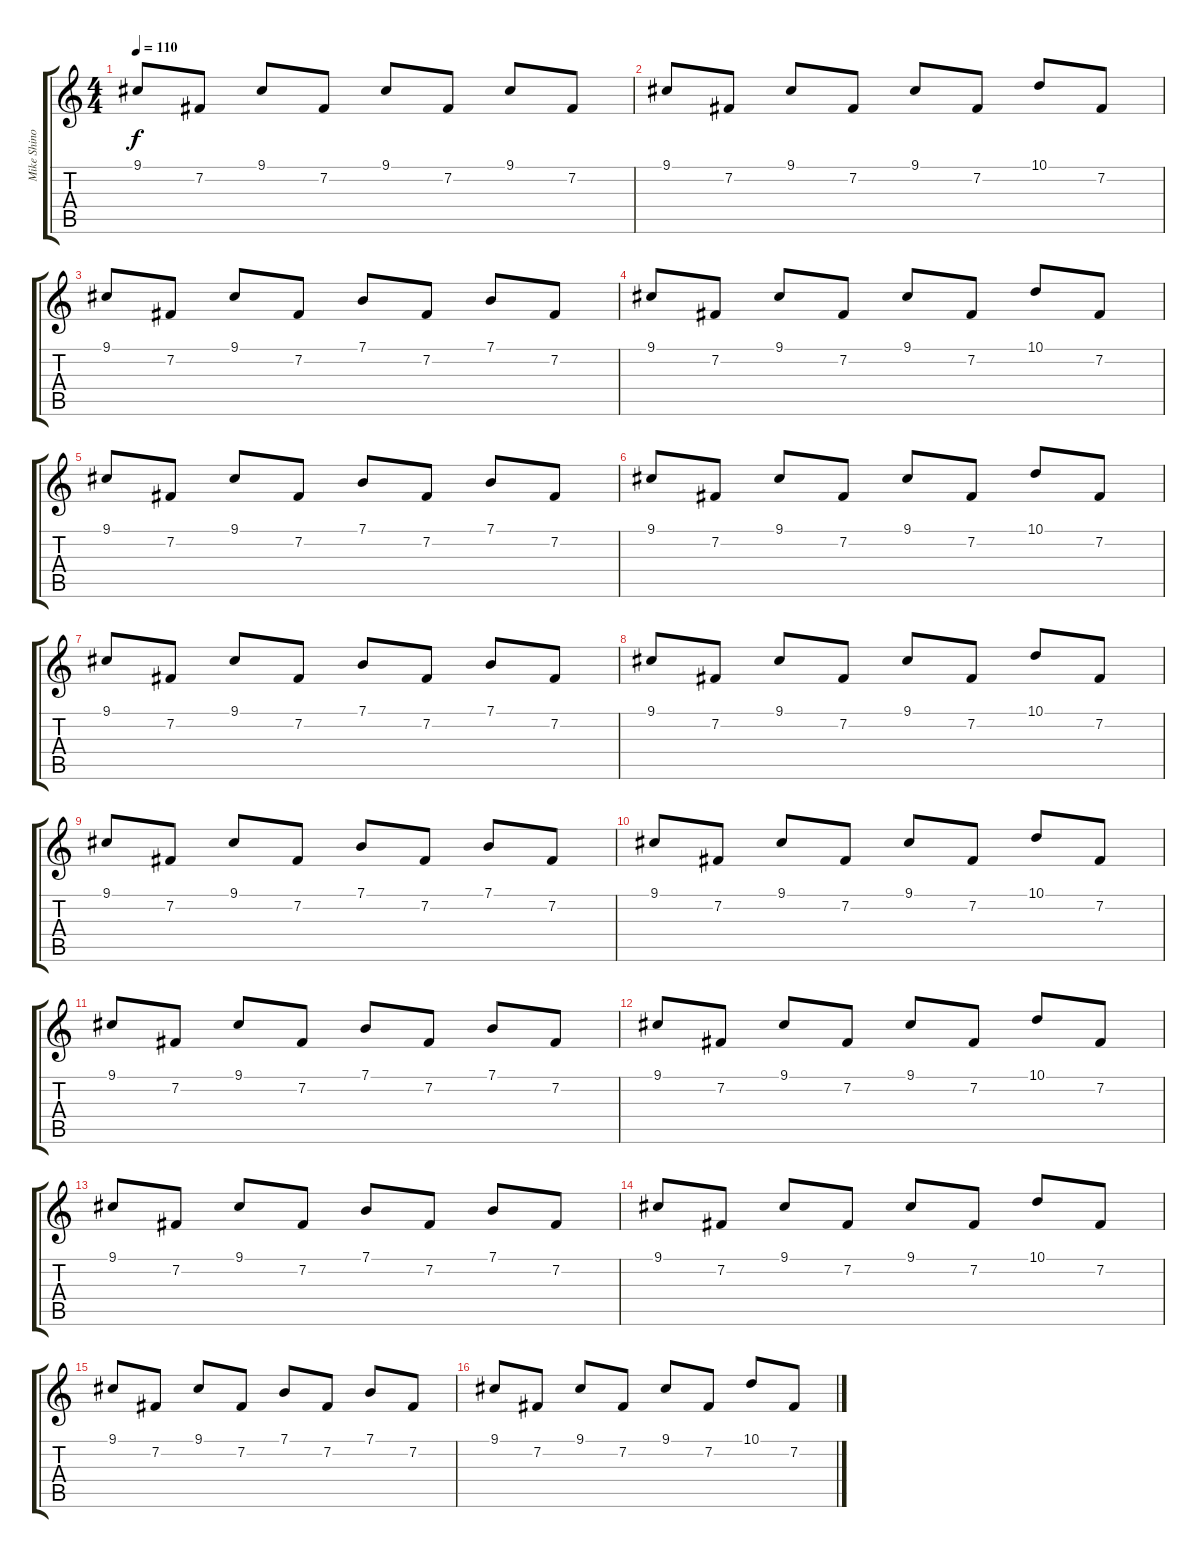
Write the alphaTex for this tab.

\track ("Mike Shinoda (Piano)" "Mike Shino") {instrument acousticgrandpiano}
\staff {score tabs}
\tuning (E4 B3 G3 D3 A2 E2) {hide}
\ts (4 4)
\tempo 110
\clef g2
\ks c
9.1.8{dy f} 7.2.8 9.1.8 7.2.8 9.1.8 7.2.8 9.1.8 7.2.8 |
9.1.8 7.2.8 9.1.8 7.2.8 9.1.8 7.2.8 10.1.8 7.2.8 |
9.1.8 7.2.8 9.1.8 7.2.8 7.1.8 7.2.8 7.1.8 7.2.8 |
9.1.8 7.2.8 9.1.8 7.2.8 9.1.8 7.2.8 10.1.8 7.2.8 |
9.1.8 7.2.8 9.1.8 7.2.8 7.1.8 7.2.8 7.1.8 7.2.8 |
9.1.8 7.2.8 9.1.8 7.2.8 9.1.8 7.2.8 10.1.8 7.2.8 |
9.1.8 7.2.8 9.1.8 7.2.8 7.1.8 7.2.8 7.1.8 7.2.8 |
9.1.8 7.2.8 9.1.8 7.2.8 9.1.8 7.2.8 10.1.8 7.2.8 |
9.1.8 7.2.8 9.1.8 7.2.8 7.1.8 7.2.8 7.1.8 7.2.8 |
9.1.8 7.2.8 9.1.8 7.2.8 9.1.8 7.2.8 10.1.8 7.2.8 |
9.1.8 7.2.8 9.1.8 7.2.8 7.1.8 7.2.8 7.1.8 7.2.8 |
9.1.8 7.2.8 9.1.8 7.2.8 9.1.8 7.2.8 10.1.8 7.2.8 |
9.1.8 7.2.8 9.1.8 7.2.8 7.1.8 7.2.8 7.1.8 7.2.8 |
9.1.8 7.2.8 9.1.8 7.2.8 9.1.8 7.2.8 10.1.8 7.2.8 |
9.1.8 7.2.8 9.1.8 7.2.8 7.1.8 7.2.8 7.1.8 7.2.8 |
9.1.8 7.2.8 9.1.8 7.2.8 9.1.8 7.2.8 10.1.8 7.2.8
